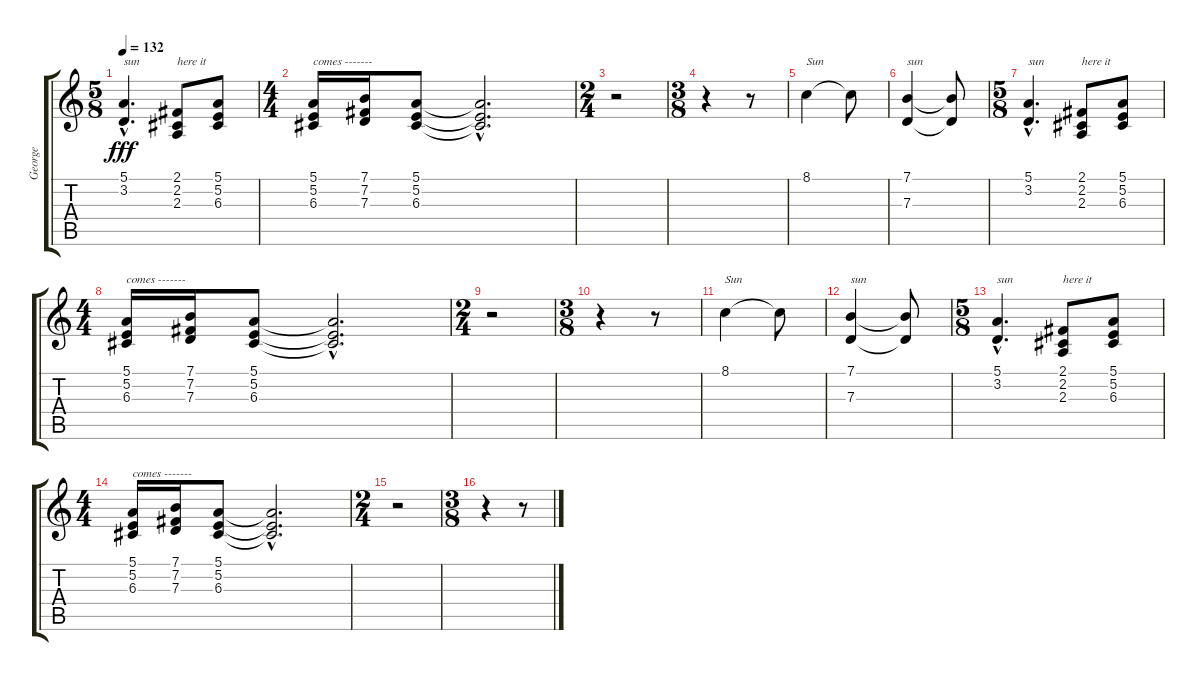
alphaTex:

\track ("George" "George") {instrument tenorsax}
\staff {score tabs}
\tuning (E4 B3 G3 D3 A2 E2) {hide}
\ts (5 8)
\tempo 132
\clef g2
\ks c
(5.1{hac} 3.2{hac}).4{d txt "sun" dy fff} (2.1 2.2 2.3).8{txt "here it"} (5.1 5.2 6.3).8 |
\ts (4 4)
(5.1 5.2 6.3).16{txt "comes -------"} (7.1 7.2 7.3).16 (5.1 5.2 6.3).8 (5.1{hac t} 5.2{hac t} 6.3{hac t}).2{d} |
\ts (2 4)
r.2 |
\ts (3 8)
r.4 r.8 |
8.1.4{txt "Sun"} 8.1{t}.8 |
(7.1 7.3).4{txt "sun"} (7.1{t} 7.3{t}).8 |
\ts (5 8)
(5.1{hac} 3.2{hac}).4{d txt "sun"} (2.1 2.2 2.3).8{txt "here it"} (5.1 5.2 6.3).8 |
\ts (4 4)
(5.1 5.2 6.3).16{txt "comes -------"} (7.1 7.2 7.3).16 (5.1 5.2 6.3).8 (5.1{hac t} 5.2{hac t} 6.3{hac t}).2{d} |
\ts (2 4)
r.2 |
\ts (3 8)
r.4 r.8 |
8.1.4{txt "Sun"} 8.1{t}.8 |
(7.1 7.3).4{txt "sun"} (7.1{t} 7.3{t}).8 |
\ts (5 8)
(5.1{hac} 3.2{hac}).4{d txt "sun"} (2.1 2.2 2.3).8{txt "here it"} (5.1 5.2 6.3).8 |
\ts (4 4)
(5.1 5.2 6.3).16{txt "comes -------"} (7.1 7.2 7.3).16 (5.1 5.2 6.3).8 (5.1{hac t} 5.2{hac t} 6.3{hac t}).2{d} |
\ts (2 4)
r.2 |
\ts (3 8)
r.4 r.8
